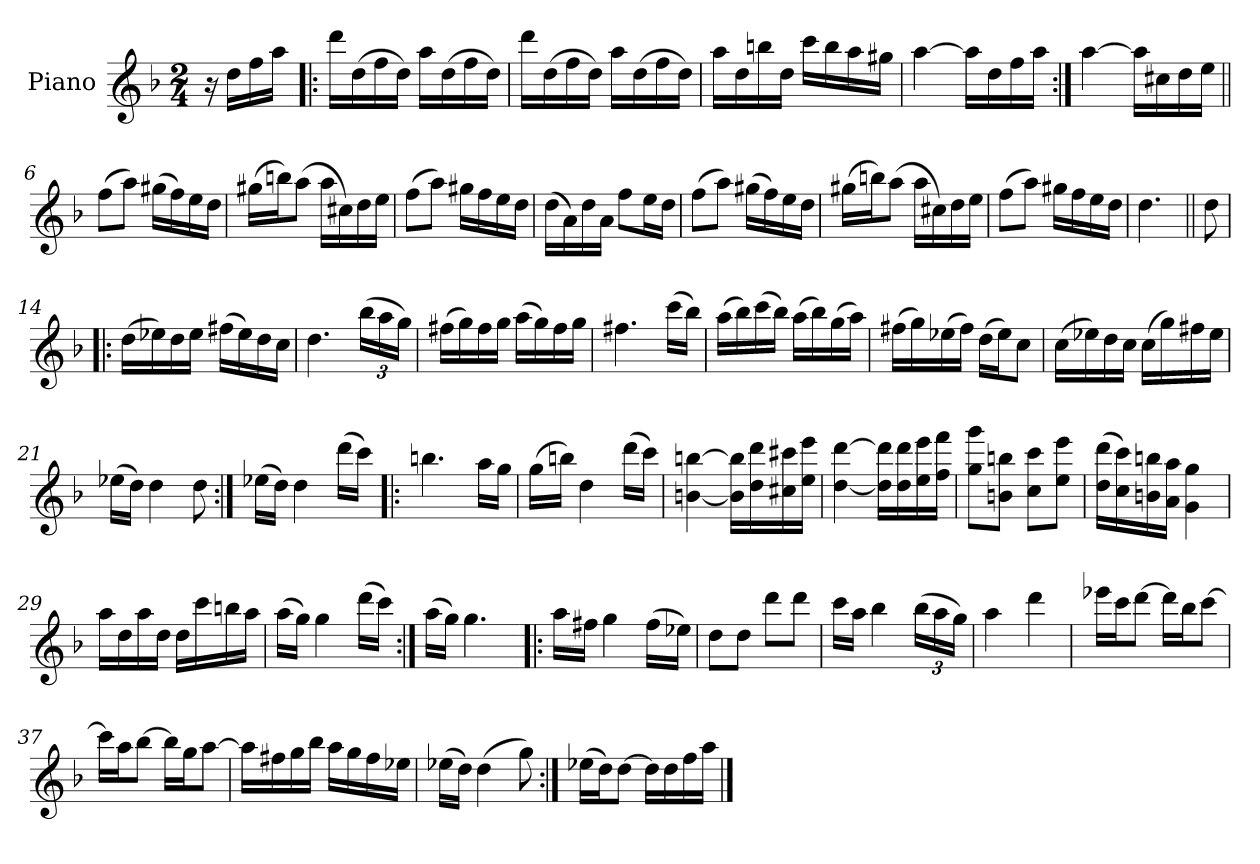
**kern
*part1
*staff1
*I"Piano
*I'Pno.
*clefG2
*k[b-]
*d:
*M2/4
=
16r
16dd\LL
16ff\
16aa\JJ
=1!|:
16ddd\LL
(>16dd\
16ff\
16dd\JJ)
16aa\LL
(>16dd\
16ff\
16dd\JJ)
=2
16ddd\LL
(>16dd\
16ff\
16dd\JJ)
16aa\LL
(>16dd\
16ff\
16dd\JJ)
!!LO:LB:g=z
=3
16aa\LL
16dd\
16bbn\
16dd\JJ
16ccc\LL
16bb\
16aa\
16gg#X\JJ
=4
[4aa\
16aa\LL]
16dd\
16ff\
16aa\JJ
=5:|!
[4aa\
16aa\LL]
16cc#X\
16dd\
16ee\JJ
=6||
(>8ff\L
8aa\J)
(>16gg#X\LL
16ff\)
16ee\
16dd\JJ
!!LO:LB:g=z
=7
(>16gg#X\LL
16bbn\J)
(>8aa\J
16aa\LL
16cc#X\)
16dd\
16ee\JJ
=8
(>8ff\L
8aa\J)
16gg#X\LL
16ff\
16ee\
16dd\JJ
=9
(>16dd\LL
16a\)
16dd\
16a\JJ
8ff\L
16ee\L
16dd\JJ
=10
(>8ff\L
8aa\J)
(>16gg#X\LL
16ff\)
16ee\
16dd\JJ
!!LO:LB:g=z
=11
(>16gg#X\LL
16bbn\J)
(>8aa\J
16aa\LL
16cc#X\)
16dd\
16ee\JJ
=12
(>8ff\L
8aa\J)
16gg#X\LL
16ff\
16ee\
16dd\JJ
=13
4.dd\
=13X1||
8dd\
=14!|:
(>16dd\LL
16ee-X\)
16dd\
16ee-\JJ
(>16ff#X\LL
16ee-\)
16dd\
16cc\JJ
!!LO:LB:g=z
=15
4.dd\
*Xbrackettup
(>24bb-\LL
24aa\
24gg\JJ)
=16
(>16ff#X\LL
16gg\)
16ff#\
16gg\JJ
(>16aa\LL
16gg\)
16ff#\
16gg\JJ
=17
4.ff#X\
(>16ccc\LL
16bb-\JJ)
=18
(>16aa\LL
16bb-\)
(>16ccc\
16bb-\JJ)
(>16aa\LL
16bb-\)
(>16gg\
16aa\JJ)
!!LO:LB:g=z
=19
(>16ff#X\LL
16gg\)
(>16ee-X\
16ff#\JJ)
(>16dd\LL
16ee-\J)
8cc\J
=20
(>16cc\LL
16ee-X\)
16dd\
16cc\JJ
(>16cc\LL
16gg\)
16ff#X\
16ee-\JJ
=21
(>16ee-X\LL
16dd\JJ)
4dd\
8dd\
=22:|!
(>16ee-X\LL
16dd\JJ)
4dd\
(>16ddd\LL
16ccc\JJ)
!!LO:LB:g=z
=23!|:
4.bbn\
16aa\LL
16gg\JJ
=24
(>16gg\LL
16bbn\JJ)
4dd\
(>16ddd\LL
16ccc\JJ)
=25
[4bni\ [4bbn\
16b\] 16bb\]LL
16dd\ 16ddd\
16cc#X\ 16ccc#X\
16ee\ 16eee\JJ
=26
[4dd\ [4ddd\
16dd\] 16ddd\]LL
16dd\ 16ddd\
16ee\ 16eee\
16ff\ 16fff\JJ
=27
8gg\ 8ggg\L
8bn\ 8bbn\J
8cc\ 8ccc\L
8ee\ 8eee\J
!!LO:LB:g=z
=28
(>16dd\ 16ddd\LL
16cc\ 16ccc\)
16bn\ 16bbn\
16a\ 16aa\JJ
4g\ 4gg\
=29
16aa\LL
16dd\
16aa\
16dd\JJ
16dd\LL
16ccc\
16bbn\
16aa\JJ
=30
(>16aa\LL
16gg\JJ)
4gg\
(>16ddd\LL
16ccc\JJ)
=31:|!
(>16aa\LL
16gg\JJ)
4.gg\
!!LO:LB:g=z
=32!|:
16aa\LL
16ff#X\JJ
4gg\
(>16ff#\LL
16ee-X\JJ)
=33
8dd\L
8dd\J
8ddd\L
8ddd\J
=34
16ccc\LL
16aa\JJ
4bb-\
(>24bb-\LL
24aa\
24gg\JJ)
=35
4aa\
4ddd\
=36
16eee-X\LL
16ccc\J
[8ddd\J
16ddd\LL]
16bb-\J
[8ccc\J
!!LO:LB:g=z
=37
16ccc\LL]
16aa\J
[8bb-\J
16bb-\LL]
16gg\J
[8aa\J
=38
16aa\LL]
16ff#X\
16gg\
16bb-\JJ
16aa\LL
16gg\
16ff#\
16ee-X\JJ
=39
(>16ee-X\LL
16dd\JJ)
(>4dd\
8gg\)
=40:|!
(>16ee-X\LL
16dd\J)
[8dd\J
16dd\LL]
16dd\
16ff\
16aa\JJ
==
*-
